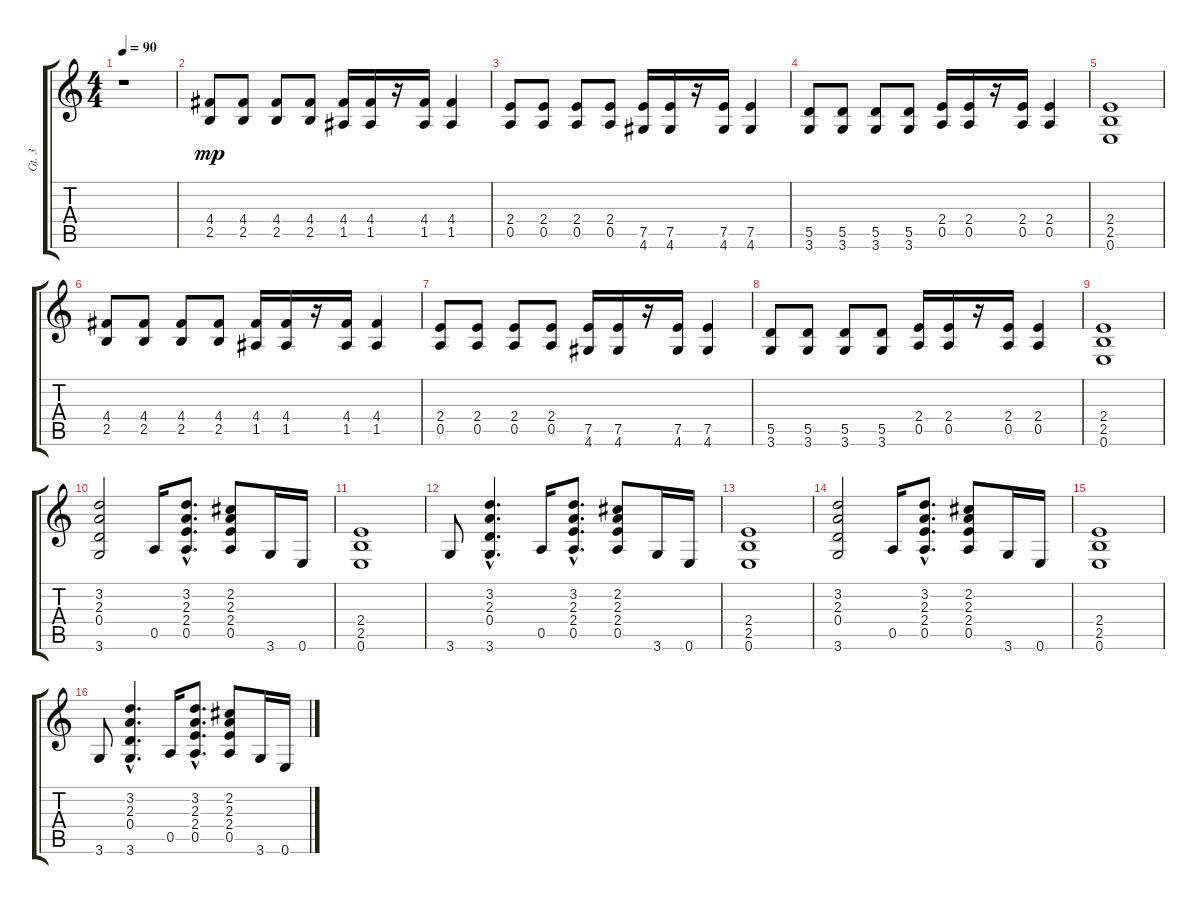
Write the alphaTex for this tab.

\track ("Gt. 3" "Gt. 3") {instrument distortionguitar}
\staff {score tabs}
\tuning (E4 B3 G3 D3 A2 E2) {hide}
\ts (4 4)
\tempo 90
\clef g2
\ks c
r.1{dy mf} |
(4.4 2.5).8{dy mp} (4.4 2.5).8 (4.4 2.5).8 (4.4 2.5).8 (4.4 1.5).16 (4.4 1.5).16 r.16 (4.4 1.5).16 (4.4 1.5).4 |
(2.4 0.5).8 (2.4 0.5).8 (2.4 0.5).8 (2.4 0.5).8 (7.5 4.6).16 (7.5 4.6).16 r.16 (7.5 4.6).16 (7.5 4.6).4 |
(5.5 3.6).8 (5.5 3.6).8 (5.5 3.6).8 (5.5 3.6).8 (2.4 0.5).16 (2.4 0.5).16 r.16 (2.4 0.5).16 (2.4 0.5).4 |
(2.4 2.5 0.6).1 |
(4.4 2.5).8 (4.4 2.5).8 (4.4 2.5).8 (4.4 2.5).8 (4.4 1.5).16 (4.4 1.5).16 r.16 (4.4 1.5).16 (4.4 1.5).4 |
(2.4 0.5).8 (2.4 0.5).8 (2.4 0.5).8 (2.4 0.5).8 (7.5 4.6).16 (7.5 4.6).16 r.16 (7.5 4.6).16 (7.5 4.6).4 |
(5.5 3.6).8 (5.5 3.6).8 (5.5 3.6).8 (5.5 3.6).8 (2.4 0.5).16 (2.4 0.5).16 r.16 (2.4 0.5).16 (2.4 0.5).4 |
(2.4 2.5 0.6).1 |
(3.2 2.3 0.4 3.6).2 0.5.16 (3.2{hac} 2.3{hac} 2.4{hac} 0.5{hac}).8{d} (2.2 2.3 2.4 0.5).8 3.6.16 0.6.16 |
(2.4 2.5 0.6).1 |
3.6.8 (3.2{hac} 2.3{hac} 0.4{hac} 3.6{hac}).4{d} 0.5.16 (3.2{hac} 2.3{hac} 2.4{hac} 0.5{hac}).8{d} (2.2 2.3 2.4 0.5).8 3.6.16 0.6.16 |
(2.4 2.5 0.6).1 |
(3.2 2.3 0.4 3.6).2 0.5.16 (3.2{hac} 2.3{hac} 2.4{hac} 0.5{hac}).8{d} (2.2 2.3 2.4 0.5).8 3.6.16 0.6.16 |
(2.4 2.5 0.6).1 |
3.6.8 (3.2{hac} 2.3{hac} 0.4{hac} 3.6{hac}).4{d} 0.5.16 (3.2{hac} 2.3{hac} 2.4{hac} 0.5{hac}).8{d} (2.2 2.3 2.4 0.5).8 3.6.16 0.6.16
